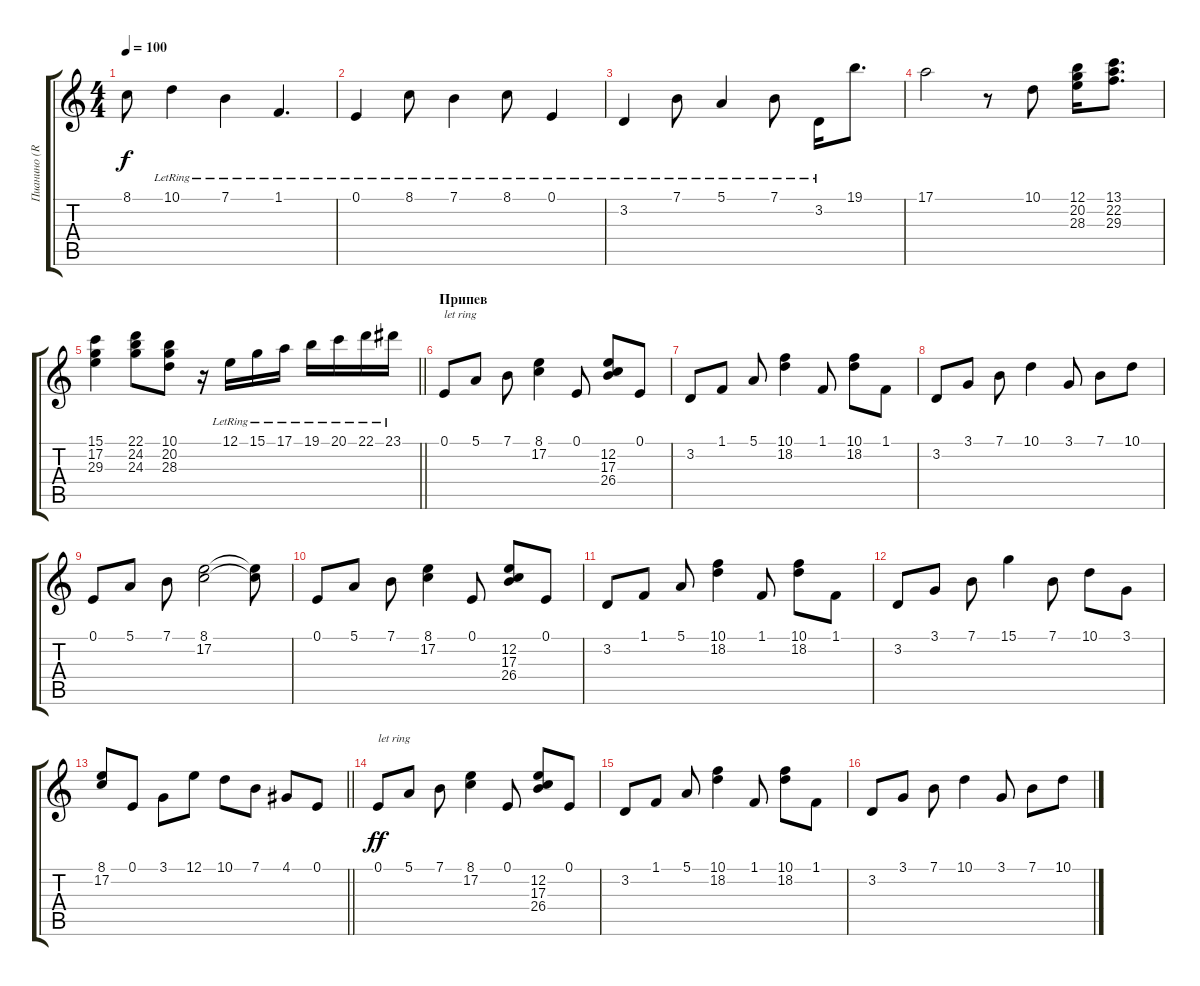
\track ("Пианино (R)" "Пианино (R") {instrument brightacousticpiano}
\staff {score tabs}
\tuning (E4 B3 G3 D3 A2 E2) {hide}
\ts (4 4)
\tempo 100
\clef g2
\ks c
8.1{t}.8{dy f} 10.1{lr}.4 7.1{lr}.4 1.1{lr}.4{d} |
0.1{lr}.4 8.1{lr}.8 7.1{lr}.4 8.1{lr}.8 0.1{lr}.4 |
3.2{lr}.4 7.1{lr}.8 5.1{lr}.4 7.1{lr}.8 3.2{lr}.16 19.1.8{d} |
17.1.2 r.8 10.1.8 (12.1 20.2 28.3).16 (13.1 22.2 29.3).8{d} |
\barLineRight lightlight
(15.1 17.2 29.3).4 (22.1 24.2 24.3).8 (10.1 20.2 28.3).8 r.16 12.1{lr}.16 15.1{lr}.16 17.1{lr}.16 19.1{lr}.16 20.1{lr}.16 22.1{lr}.16 23.1{lr}.16 |
\section ("" "Припев")
0.1.8{txt "let ring"} 5.1.8 7.1.8 (8.1 17.2).4 0.1.8 (12.2 17.3 26.4).8 0.1.8 |
3.2.8 1.1.8 5.1.8 (10.1 18.2).4 1.1.8 (10.1 18.2).8 1.1.8 |
3.2.8 3.1.8 7.1.8 10.1.4 3.1.8 7.1.8 10.1.8 |
0.1.8 5.1.8 7.1.8 (8.1 17.2).2 (8.1{t} 17.2{t}).8 |
0.1.8 5.1.8 7.1.8 (8.1 17.2).4 0.1.8 (12.2 17.3 26.4).8 0.1.8 |
3.2.8 1.1.8 5.1.8 (10.1 18.2).4 1.1.8 (10.1 18.2).8 1.1.8 |
3.2.8 3.1.8 7.1.8 15.1.4 7.1.8 10.1.8 3.1.8 |
\barLineRight lightlight
(8.1 17.2).8 0.1.8 3.1.8 12.1.8 10.1.8 7.1.8 4.1.8 0.1.8 |
0.1.8{txt "let ring" dy ff} 5.1.8 7.1.8 (8.1 17.2).4 0.1.8 (12.2 17.3 26.4).8 0.1.8 |
3.2.8 1.1.8 5.1.8 (10.1 18.2).4 1.1.8 (10.1 18.2).8 1.1.8 |
3.2.8 3.1.8 7.1.8 10.1.4 3.1.8 7.1.8 10.1.8
